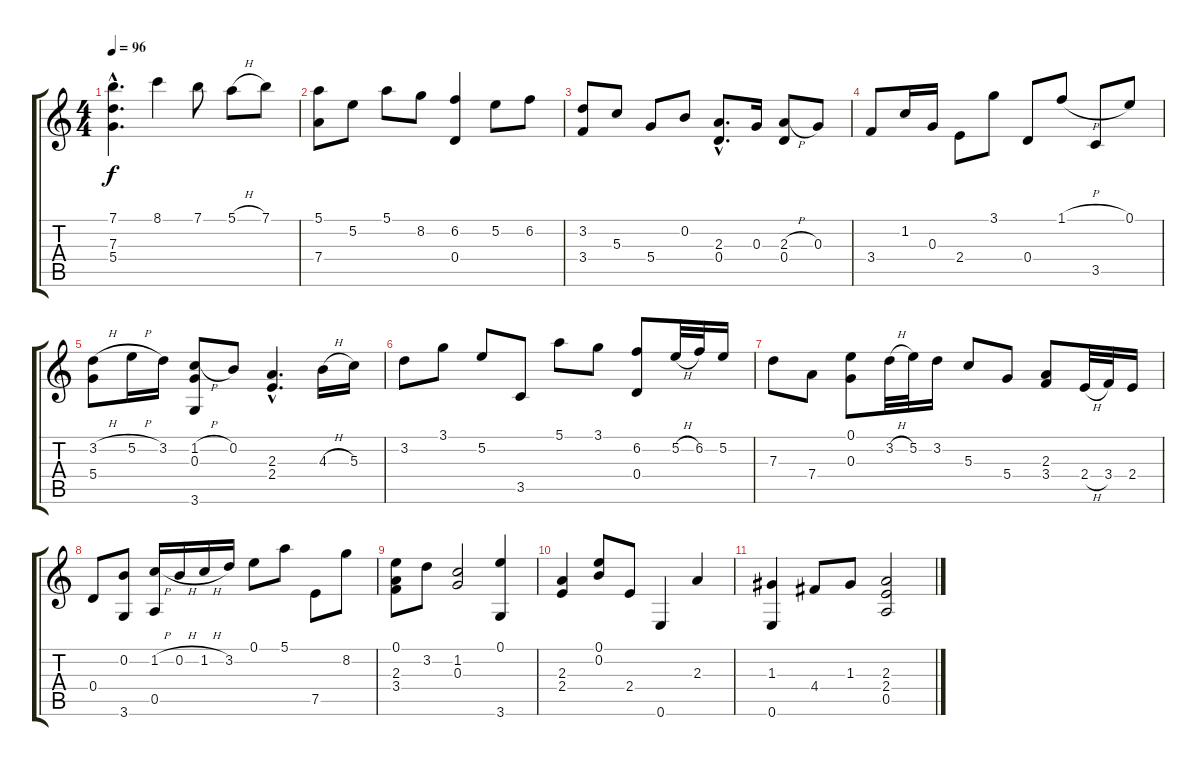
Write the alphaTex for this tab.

\track "" {instrument acousticguitarnylon}
\staff {score tabs}
\tuning (E4 B3 G3 D3 A2 E2) {hide}
\ts (4 4)
\tempo 96
\clef g2
\ks c
(7.1{hac} 7.3{hac} 5.4{hac}).4{d dy f} 8.1.4 7.1.8 5.1{h}.8 7.1.8 |
(5.1 7.4).8 5.2.8 5.1.8 8.2.8 (6.2 0.4).4 5.2.8 6.2.8 |
(3.2 3.4).8 5.3.8 5.4.8 0.2.8 (2.3{hac} 0.4{hac}).8{d} 0.3.16 (2.3{h} 0.4).8 0.3.8 |
3.4.8 1.2.16 0.3.16 2.4.8 3.1.8 0.4.8 1.1{h}.8 3.5.8 0.1.8 |
(3.2{h} 5.4).8 5.2{h}.16 3.2.16 (1.2{h} 0.3 3.6).8 0.2.8 (2.3{hac} 2.4{hac}).4{d} 4.3{h}.16 5.3.16 |
3.2.8 3.1.8 5.2.8 3.5.8 5.1.8 3.1.8 (6.2 0.4).8 5.2{h}.32 6.2.32 5.2.16 |
7.3.8 7.4.8 (0.1 0.3).8 3.2{h}.32 5.2.32 3.2.16 5.3.8 5.4.8 (2.3 3.4).8 2.4{h}.32 3.4.32 2.4.16 |
0.4.8 (0.2 3.6).8 (1.2{h} 0.5).16 0.2{h}.16 1.2{h}.16 3.2.16 0.1.8 5.1.8 7.5.8 8.2.8 |
(0.1 2.3 3.4).8 3.2.8 (1.2 0.3).2 (0.1 3.6).4 |
(2.3 2.4).4 (0.1 0.2).8 2.4.8 0.6.4 2.3.4 |
(1.3 0.6).4 4.4.8 1.3.8 (2.3 2.4 0.5).2
